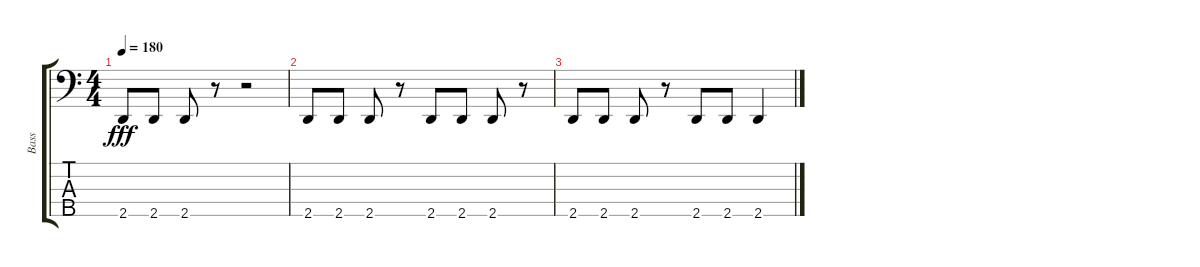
\track ("Bass" "Bass") {instrument electricbasspick}
\staff {score tabs}
\tuning (A2 F2 C2 G1 C1) {hide}
\ts (4 4)
\tempo 180
\clef f4
\ks c
2.5.8{dy fff} 2.5.8 2.5.8 r.8 r.2 |
2.5.8 2.5.8 2.5.8 r.8 2.5.8 2.5.8 2.5.8 r.8 |
2.5.8 2.5.8 2.5.8 r.8 2.5.8 2.5.8 2.5.4
